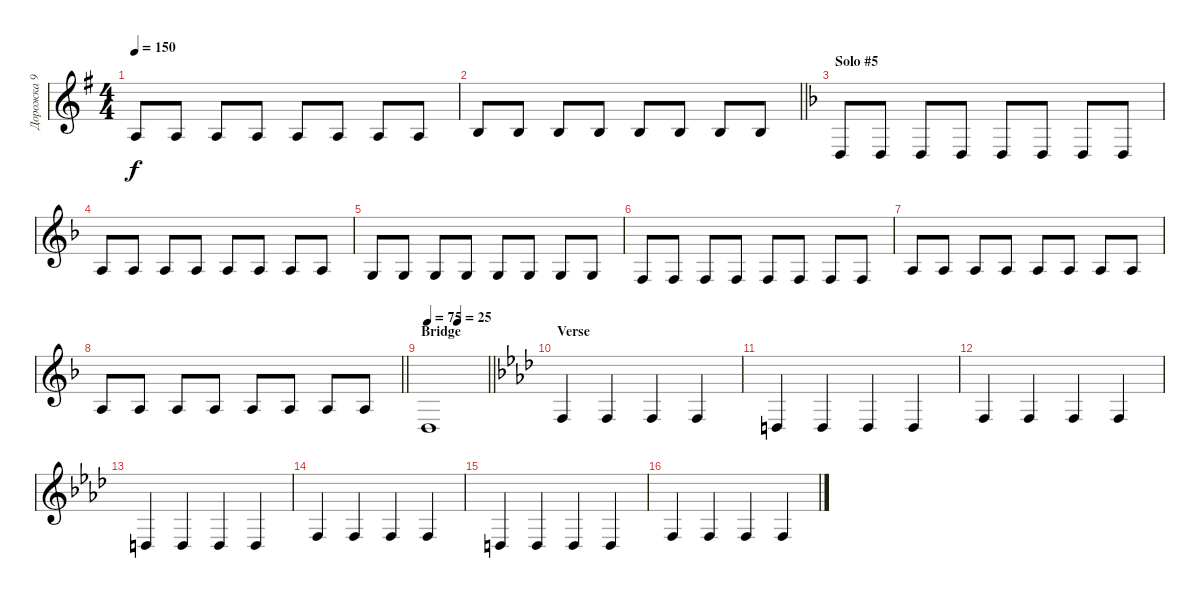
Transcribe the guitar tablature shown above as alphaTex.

\track ("Дорожка 9" "Дорожка 9") {instrument electricbassfinger}
\staff {score}
\tuning (E4 B3 G3 D3 A2 D2) {hide}
\ts (4 4)
\tempo 150
\clef g2
\ks eminor
0.5.8{dy f} 0.5.8 0.5.8 0.5.8 0.5.8 0.5.8 0.5.8 0.5.8 |
\barLineRight lightlight
2.5.8 2.5.8 2.5.8 2.5.8 2.5.8 2.5.8 2.5.8 2.5.8 |
\section ("" "Solo #5")
\ks dminor
0.6.8 0.6.8 0.6.8 0.6.8 0.6.8 0.6.8 0.6.8 0.6.8 |
0.5.8 0.5.8 0.5.8 0.5.8 0.5.8 0.5.8 0.5.8 0.5.8 |
5.6.8 5.6.8 5.6.8 5.6.8 5.6.8 5.6.8 5.6.8 5.6.8 |
3.6.8 3.6.8 3.6.8 3.6.8 3.6.8 3.6.8 3.6.8 3.6.8 |
0.5.8 0.5.8 0.5.8 0.5.8 0.5.8 0.5.8 0.5.8 0.5.8 |
\barLineRight lightlight
0.5.8 0.5.8 0.5.8 0.5.8 0.5.8 0.5.8 0.5.8 0.5.8 |
\section ("" "Bridge")
\tempo 75
\tempo (25 0.5)
\barLineRight lightlight
0.6.1 |
\section ("" "Verse")
\ks fminor
3.6.4 3.6.4 3.6.4 3.6.4 |
0.6.4 0.6.4 0.6.4 0.6.4 |
3.6.4 3.6.4 3.6.4 3.6.4 |
0.6.4 0.6.4 0.6.4 0.6.4 |
3.6.4 3.6.4 3.6.4 3.6.4 |
0.6.4 0.6.4 0.6.4 0.6.4 |
3.6.4 3.6.4 3.6.4 3.6.4
